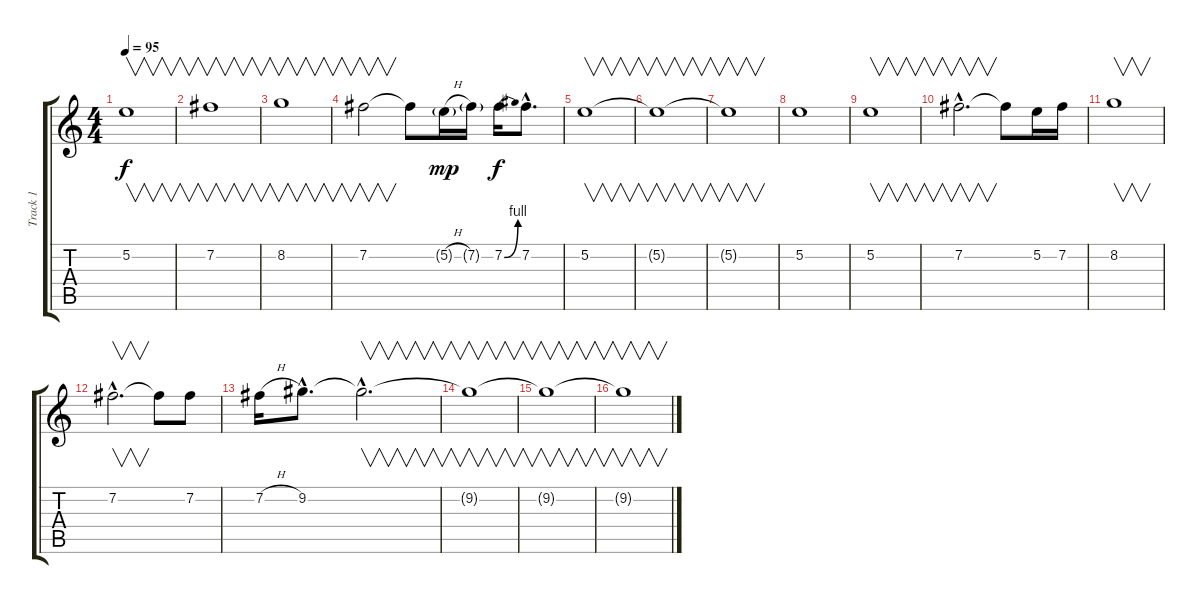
\track ("Track 1" "Track 1") {instrument electricguitarclean}
\staff {score tabs}
\tuning (E4 B3 G3 D3 A2 E2) {hide}
\ts (4 4)
\tempo 95
\clef g2
\ks c
5.2.1{v dy f instrument electricguitarclean} |
7.2.1{v} |
8.2.1{v} |
7.2.2{v} 7.2{t}.8 5.2{h g}.16{dy mp} 7.2{g}.16 7.2{be (bend 0 0 60 4)}.16{dy f} 7.2{hac}.8{d} |
5.2.1{v} |
5.2{t}.1{v} |
5.2{t}.1{v} |
5.2.1 |
5.2.1{v} |
7.2{hac}.2{v d} 7.2{t}.8 5.2.16 7.2.16 |
8.2.1{v} |
7.2{hac}.2{v d} 7.2{t}.8 7.2.8 |
7.2{h}.16 9.2{hac}.8{d} 9.2{hac t}.2{v d} |
9.2{t}.1{v} |
9.2{t}.1{v} |
9.2{t}.1{v}
